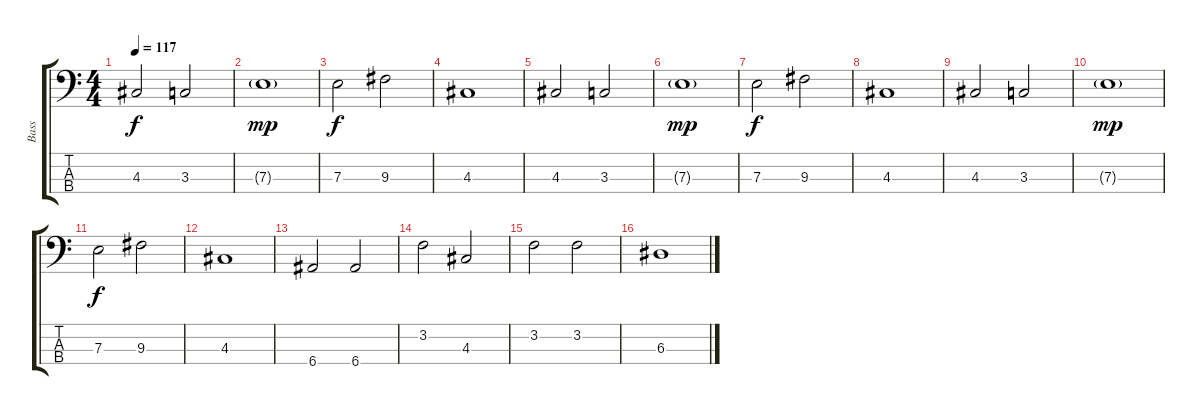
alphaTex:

\track ("Bass" "Bass") {instrument acousticbass}
\staff {score tabs}
\tuning (G2 D2 A1 E1) {hide}
\ts (4 4)
\tempo 117
\clef f4
\ks c
4.3.2{dy f} 3.3.2 |
7.3{g}.1{dy mp} |
7.3.2{dy f} 9.3.2 |
4.3.1 |
4.3.2 3.3.2 |
7.3{g}.1{dy mp} |
7.3.2{dy f} 9.3.2 |
4.3.1 |
4.3.2 3.3.2 |
7.3{g}.1{dy mp} |
7.3.2{dy f} 9.3.2 |
4.3.1 |
6.4.2 6.4.2 |
3.2.2 4.3.2 |
3.2.2 3.2.2 |
6.3.1
